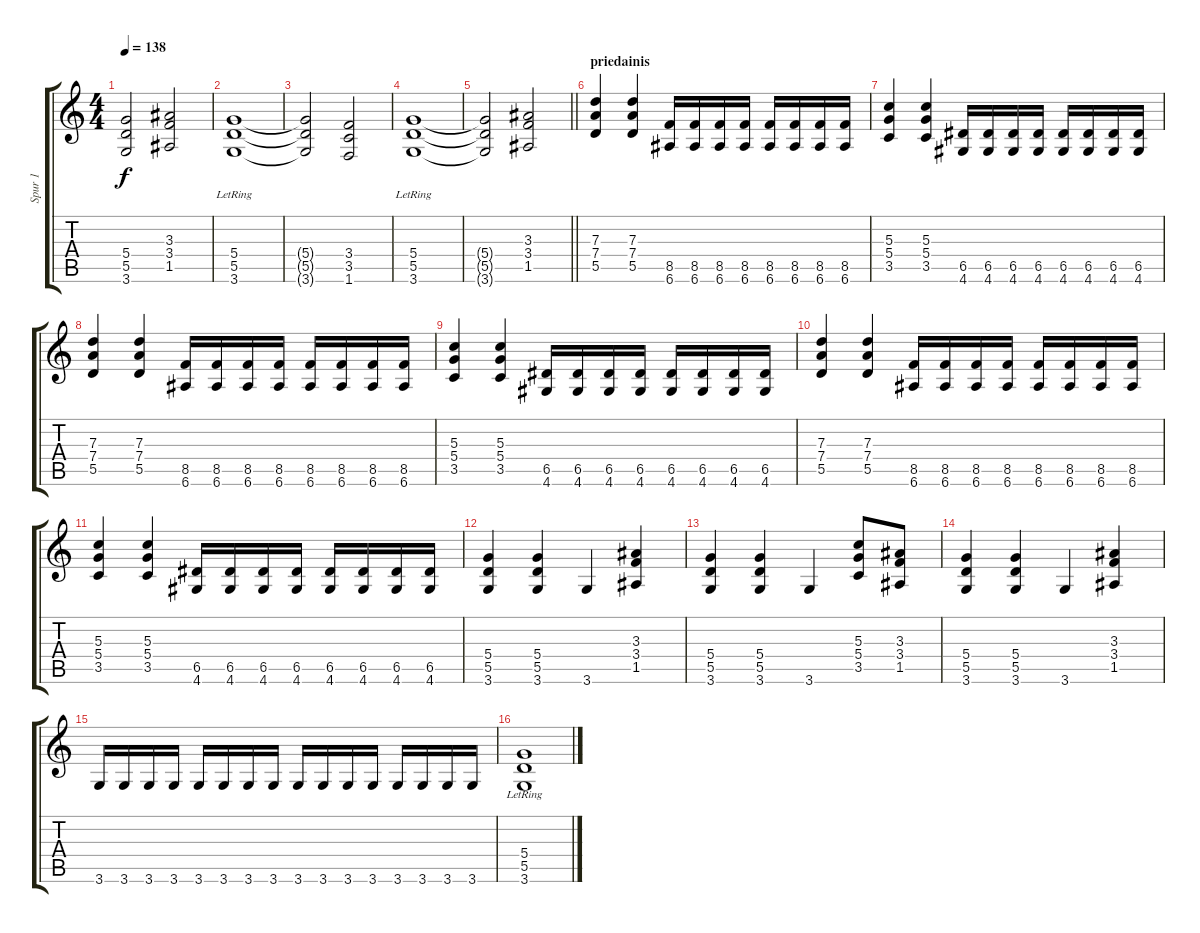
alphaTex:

\track ("Spur 1" "Spur 1") {mute instrument distortionguitar}
\staff {score tabs}
\tuning (E4 B3 G3 D3 A2 E2) {hide}
\ts (4 4)
\tempo 138
\clef g2
\ks c
(5.4{t} 5.5{t} 3.6{t}).2{dy f} (3.3 3.4 1.5).2 |
(5.4{lr} 5.5{lr} 3.6{lr}).1 |
(5.4{t} 5.5{t} 3.6{t}).2 (3.4 3.5 1.6).2 |
(5.4{lr} 5.5{lr} 3.6{lr}).1 |
\barLineRight lightlight
(5.4{t} 5.5{t} 3.6{t}).2 (3.3 3.4 1.5).2 |
\section ("" "priedainis")
(7.3 7.4 5.5).4 (7.3 7.4 5.5).4 (8.5 6.6).16 (8.5 6.6).16 (8.5 6.6).16 (8.5 6.6).16 (8.5 6.6).16 (8.5 6.6).16 (8.5 6.6).16 (8.5 6.6).16 |
(5.3 5.4 3.5).4 (5.3 5.4 3.5).4 (6.5 4.6).16 (6.5 4.6).16 (6.5 4.6).16 (6.5 4.6).16 (6.5 4.6).16 (6.5 4.6).16 (6.5 4.6).16 (6.5 4.6).16 |
(7.3 7.4 5.5).4 (7.3 7.4 5.5).4 (8.5 6.6).16 (8.5 6.6).16 (8.5 6.6).16 (8.5 6.6).16 (8.5 6.6).16 (8.5 6.6).16 (8.5 6.6).16 (8.5 6.6).16 |
(5.3 5.4 3.5).4 (5.3 5.4 3.5).4 (6.5 4.6).16 (6.5 4.6).16 (6.5 4.6).16 (6.5 4.6).16 (6.5 4.6).16 (6.5 4.6).16 (6.5 4.6).16 (6.5 4.6).16 |
(7.3 7.4 5.5).4 (7.3 7.4 5.5).4 (8.5 6.6).16 (8.5 6.6).16 (8.5 6.6).16 (8.5 6.6).16 (8.5 6.6).16 (8.5 6.6).16 (8.5 6.6).16 (8.5 6.6).16 |
(5.3 5.4 3.5).4 (5.3 5.4 3.5).4 (6.5 4.6).16 (6.5 4.6).16 (6.5 4.6).16 (6.5 4.6).16 (6.5 4.6).16 (6.5 4.6).16 (6.5 4.6).16 (6.5 4.6).16 |
(5.4 5.5 3.6).4 (5.4 5.5 3.6).4 3.6.4 (3.3 3.4 1.5).4 |
(5.4 5.5 3.6).4 (5.4 5.5 3.6).4 3.6.4 (5.3 5.4 3.5).8 (3.3 3.4 1.5).8 |
(5.4 5.5 3.6).4 (5.4 5.5 3.6).4 3.6.4 (3.3 3.4 1.5).4 |
3.6.16 3.6.16 3.6.16 3.6.16 3.6.16 3.6.16 3.6.16 3.6.16 3.6.16 3.6.16 3.6.16 3.6.16 3.6.16 3.6.16 3.6.16 3.6.16 |
(5.4{lr} 5.5{lr} 3.6{lr}).1
